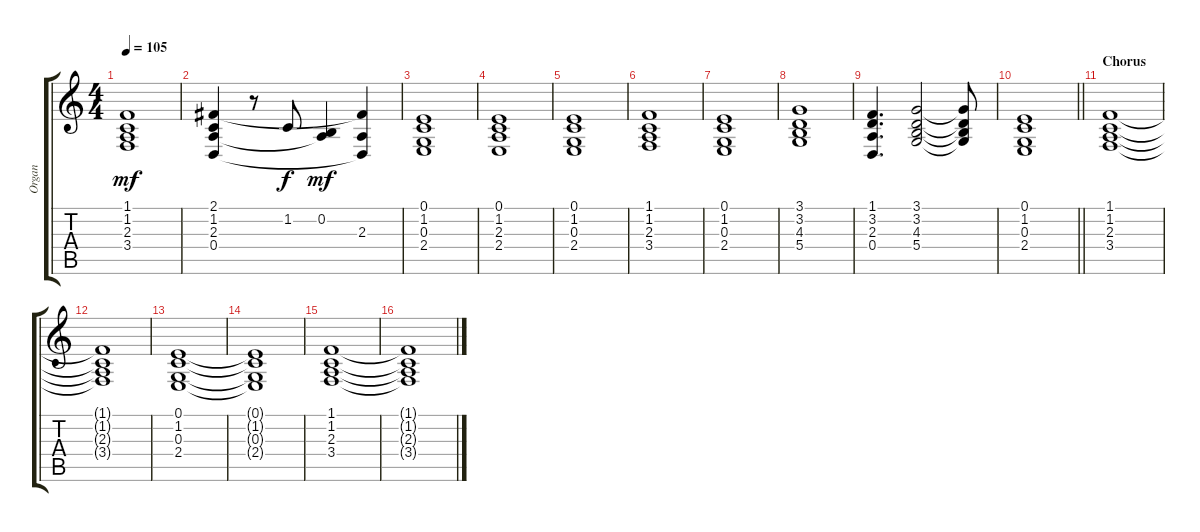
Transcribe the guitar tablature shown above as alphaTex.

\track ("Organ" "Organ") {instrument fx8scifi}
\staff {score tabs}
\tuning (E4 B3 G3 D3 A2 E2) {hide}
\ts (4 4)
\tempo 105
\clef g2
\ks c
(1.1 1.2 2.3 3.4).1{dy mf} |
(2.1 1.2 2.3 0.4).4 r.8 1.2.8{dy f} (0.2 2.3{t}).4{dy mf} (2.1{t} 2.3 0.4{t}).4 |
(0.1 1.2 0.3 2.4).1 |
(0.1 1.2 2.3 2.4).1 |
(0.1 1.2 0.3 2.4).1 |
(1.1 1.2 2.3 3.4).1 |
(0.1 1.2 0.3 2.4).1 |
(3.1 3.2 4.3 5.4).1 |
(1.1 3.2 2.3 0.4).4{d} (3.1 3.2 4.3 5.4).2 (3.1{t} 3.2{t} 4.3{t} 5.4{t}).8 |
\barLineRight lightlight
(0.1 1.2 0.3 2.4).1 |
\section ("" "Chorus")
(1.1 1.2 2.3 3.4).1 |
(1.1{t} 1.2{t} 2.3{t} 3.4{t}).1 |
(0.1 1.2 0.3 2.4).1 |
(0.1{t} 1.2{t} 0.3{t} 2.4{t}).1 |
(1.1 1.2 2.3 3.4).1 |
(1.1{t} 1.2{t} 2.3{t} 3.4{t}).1
